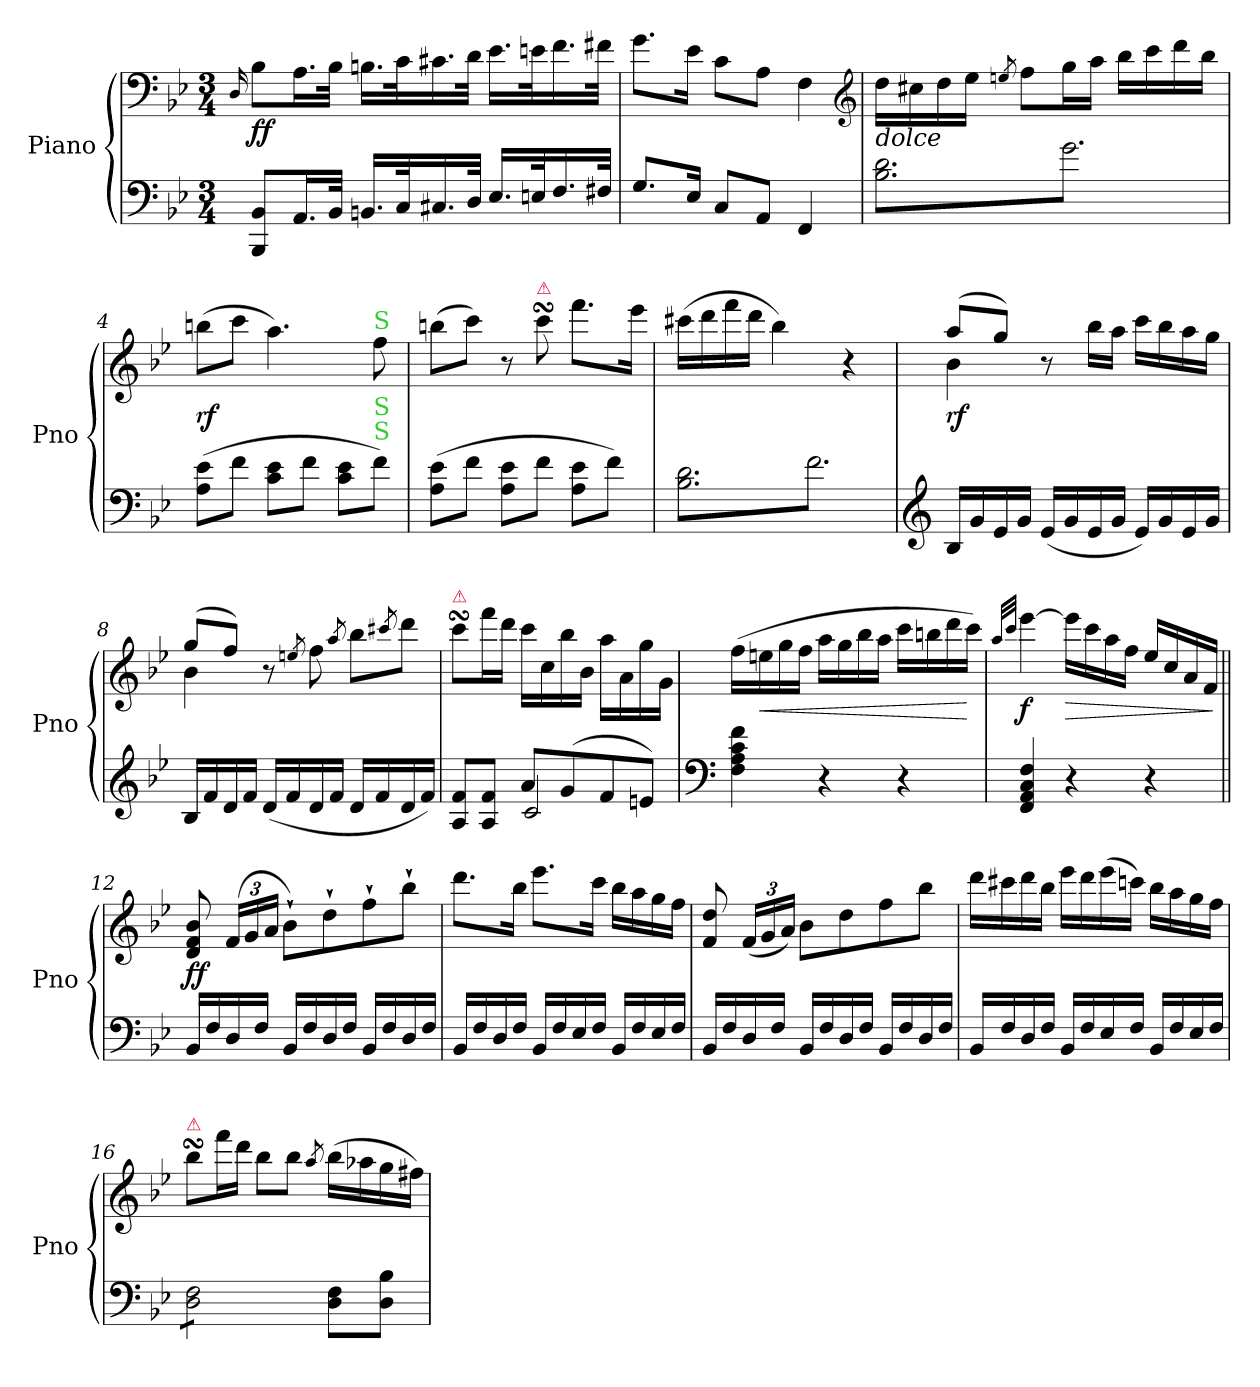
**kern	**kern	**dynam
*part2	*part1	*part1
*staff2	*staff1	*staff1
*I"Piano	*I"Piano	*
*I'Pno	*I'Pno	*
*clefF4	*clefF4	*
*k[b-e-]	*k[b-e-]	*
*M3/4	*M3/4	*
=1	=1	=1
.	16qqD/	.
8BBB-/ 8BB-/L	8B-\L	ff
16.AA/L	16.A\L	.
32BB-/JJk	32B-\JJk	.
16.BBn/LL	16.Bn\LL	.
32C/K	32c\K	.
16.C#X/	16.c#X\	.
32D/JJk	32d\JJk	.
16.E-/LL	16.e-\LL	.
32En/K	32en\K	.
16.F/	16.f\	.
32F#X/JJk	32f#X\JJk	.
=2	=2	=2
8.G/L	8.g\L	.
16E-/Jk	16e-\Jk	.
8C/L	8c\L	.
8AA/J	8A\J	.
4FF/	4F\	.
*	*clefG2	*
=3	=3	=3
!	!LO:TX:b:i:t=dolce	!
*tremolo	*	*
(8B-\ 8d\L	16dd\LL	.
.	16cc#X\	.
8g\)	16dd\	.
.	16ee-\JJ	.
.	8qeen/	.
8B-\ 8d\	8ff\L	.
8g\)	16gg\L	.
.	16aa\JJ	.
8B-\ 8d\	16bb-\LL	.
.	16ccc\	.
8g\)J	16ddd\	.
*Xtremolo	*	*
.	16bb-\JJ	.
=4	=4	=4
(8A\ 8e-\L	(8bbn\L	rf
8f\J	8ccc\J	.
8c\ 8e-\L	4.aa\)	.
8f\J	.	.
8c\ 8e-\L	.	.
!	!LO:TX:a:color=limegreen:t=S	!
!LO:TX:a:color=limegreen:t=S	!	!
!LO:TX:a:color=limegreen:t=S	!	!
8f\J)	8ff\	.
=5	=5	=5
(8A\ 8e-\L	(8bbn\L	.
8f\J	8ccc\J)	.
8A\ 8e-\L	8r	.
!	!LO:TX:a:color=crimson:t=⚠	!
8f\J	8cccsSSs\	.
8A\ 8e-\L	8.fff\L	.
8f\J)	.	.
.	16eee-\Jk	.
=6	=6	=6
*tremolo	*	*
(8B-\ 8d\L	(16ccc#X\LL	.
.	16ddd\	.
8f\)	16fff\	.
.	16ddd\JJ	.
8B-\ 8d\	4bb-\)	.
8f\)	.	.
8B-\ 8d\	4r	.
8f\)J	.	.
*Xtremolo	*	*
=7	=7	=7
*clefG2	*	*
*	*^	*
16B-/LL	(8aa/L	4b-\	rf
16g/	.	.	.
16e-/	8gg/J)	.	.
16g/JJ	.	.	.
(16e-/LL	8r	2ryy	.
16g/	.	.	.
16e-/	16bb-\LL	.	.
16g/JJ	16aa\JJ	.	.
16e-/LL)	16ccc\LL	.	.
16g/	16bb-\	.	.
16e-/	16aa\	.	.
16g/JJ	16gg\JJ	.	.
=8	=8	=8	=8
16B-/LL	(8gg/L	4b-\	.
16f/	.	.	.
16d/	8ff/J)	.	.
16f/JJ	.	.	.
(16d/LL	8r	2ryy	.
16f/	.	.	.
.	8qeen/	.	.
16d/	8ff\	.	.
16f/JJ	.	.	.
.	8qaa/	.	.
16d/LL	8bb-\L	.	.
16f/	.	.	.
.	8qccc#X/	.	.
16d/	8ddd\J	.	.
16f/JJ)	.	.	.
*	*v	*v	*
=9	=9	=9
*^	*	*
!	!	!LO:TX:a:color=crimson:t=⚠	!
8A/ 8f/L	4ryy	8cccsSSS\L	.
8A/ 8f/J	.	16fff\L	.
.	.	16ddd\JJ	.
8a/L	2c/	16ccc\LL	.
.	.	16cc\	.
(<8g/	.	16bb-\	.
.	.	16b-\JJ	.
8f/	.	16aa\LL	.
.	.	16a\	.
8en/J)	.	16gg\	.
.	.	16g\JJ	.
*v	*v	*	*
=10	=10	=10
*clefF4	*	*
4F\ 4A\ 4c\ 4f\	(16ff\LL	.
!	!	!LO:HP:b
.	16een\	<
.	16gg\	.
.	16ff\JJ	.
4r	16aa\LL	.
.	16gg\	.
.	16bb-\	.
.	16aa\JJ	.
4r	16ccc\LL	.
.	16bbn\	.
.	16ddd\	.
.	16ccc\JJ)	[
=11	=11	=11
.	32qqaa/LLL	.
.	32qqccc/JJJ	.
4FF/ 4AA/ 4C/ 4F/	[4eee-\	f
!	!	!LO:HP:b
4r	16eee-\LL]	>
.	16ccc\	.
.	16aa\	.
.	16ff\JJ	.
4r	16ee-/LL	.
.	16cc/	.
.	16a/	.
.	16f/JJ	.
.	.	]
=12||	=12||	=12||
16BB-/LL	8d/ 8f/ 8b-/	ff
16F/	.	.
16D/	(<24f/LL	.
.	24g/	.
16F/JJ	.	.
.	24a/JJ	.
16BB-/LL	8b-`\L)	.
16F/	.	.
16D/	8dd`\	.
16F/JJ	.	.
16BB-/LL	8ff`\	.
16F/	.	.
16D/	8bb-`\J	.
16F/JJ	.	.
=13	=13	=13
16BB-/LL	8.ddd\L	.
16F/	.	.
16D/	.	.
16F/JJ	16bb-\Jk	.
16BB-/LL	8.eee-\L	.
16F/	.	.
16E-/	.	.
16F/JJ	16ccc\Jk	.
16BB-/LL	16bb-\LL	.
16F/	16aa\	.
16E-/	16gg\	.
16F/JJ	16ff\JJ	.
=14	=14	=14
16BB-/LL	8f/ 8dd/	.
16F/	.	.
16D/	(24f/LL	.
.	24g/	.
16F/JJ	.	.
.	24a/JJ)	.
16BB-/LL	8b-\L	.
16F/	.	.
16D/	8dd\	.
16F/JJ	.	.
16BB-/LL	8ff\	.
16F/	.	.
16D/	8bb-\J	.
16F/JJ	.	.
=15	=15	=15
16BB-/LL	16ddd\LL	.
16F/	16ccc#X\	.
16D/	16ddd\	.
16F/JJ	16bb-\JJ	.
16BB-/LL	16eee-\LL	.
16F/	16ddd\	.
16E-/	(16eee-\	.
16F/JJ	16cccn\JJ)	.
16BB-/LL	16bb-\LL	.
16F/	16aa\	.
16E-/	16gg\	.
16F/JJ	16ff\JJ	.
=16	=16	=16
!	!LO:TX:a:color=crimson:t=⚠	!
*tremolo	*	*
8D\ 8F\L	8bb-sSSs\L	.
8D\ 8F\	16fff\L	.
.	16ddd\JJ	.
8D\ 8F\	8bb-\L	.
8D\ 8F\J	8bb-\J	.
*Xtremolo	*	*
.	8qaa/	.
8D\ 8F\L	(16bb-\LL	.
.	16aa-X\	.
8D\ 8B-\J	16gg\	.
.	16ff#X\JJ)	.
=	=	=
*-	*-	*-
